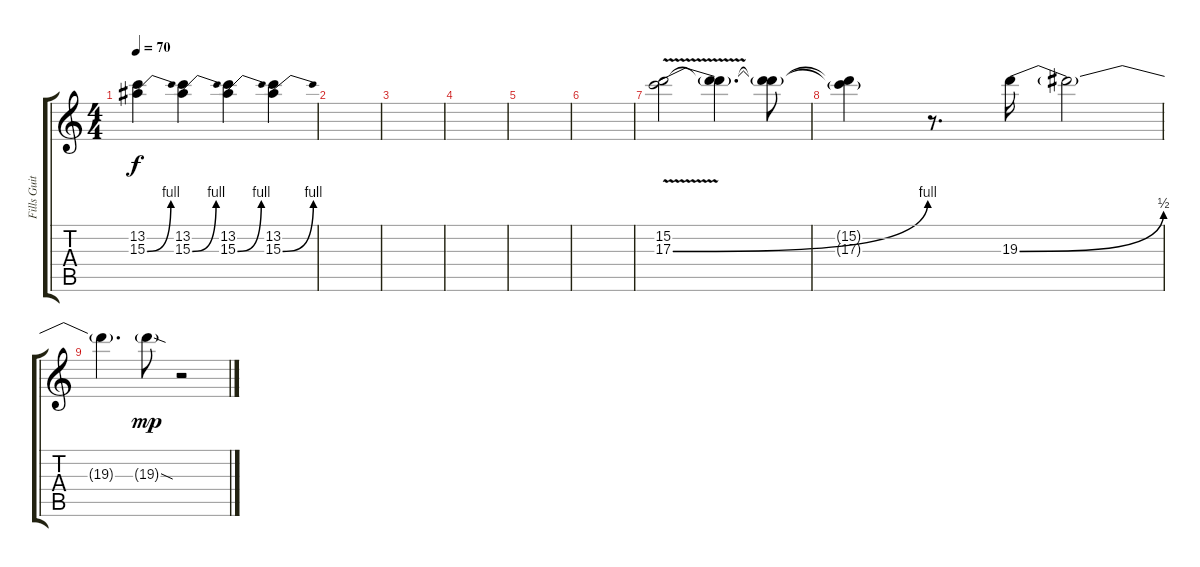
\track ("Fills Guitar (1)" "Fills Guit") {instrument overdrivenguitar}
\staff {score tabs}
\tuning (E4 B3 G3 D3 A2 E2) {hide}
\ts (4 4)
\tempo 70
\clef g2
\ks c
(13.2 15.3{be (bend 0 0 60 4)}).4{dy f} (13.2 15.3{be (bend 0 0 60 4)}).4 (13.2 15.3{be (bend 0 0 60 4)}).4 (13.2 15.3{be (bend 0 0 60 4)}).4 |
|
|
|
|
|
(15.2 17.3{be (bend 0 0 60 4) v}).2 (15.2{t} 17.3{t}).4{d} (15.2{t} 17.3{t}).8 |
(15.2{t} 17.3{t}).4 r.8{d} 19.3{be (bend 0 0 60 2)}.16 19.3{t}.2 |
19.3{t}.4{d} 19.3{sod g}.8{dy mp} r.2
